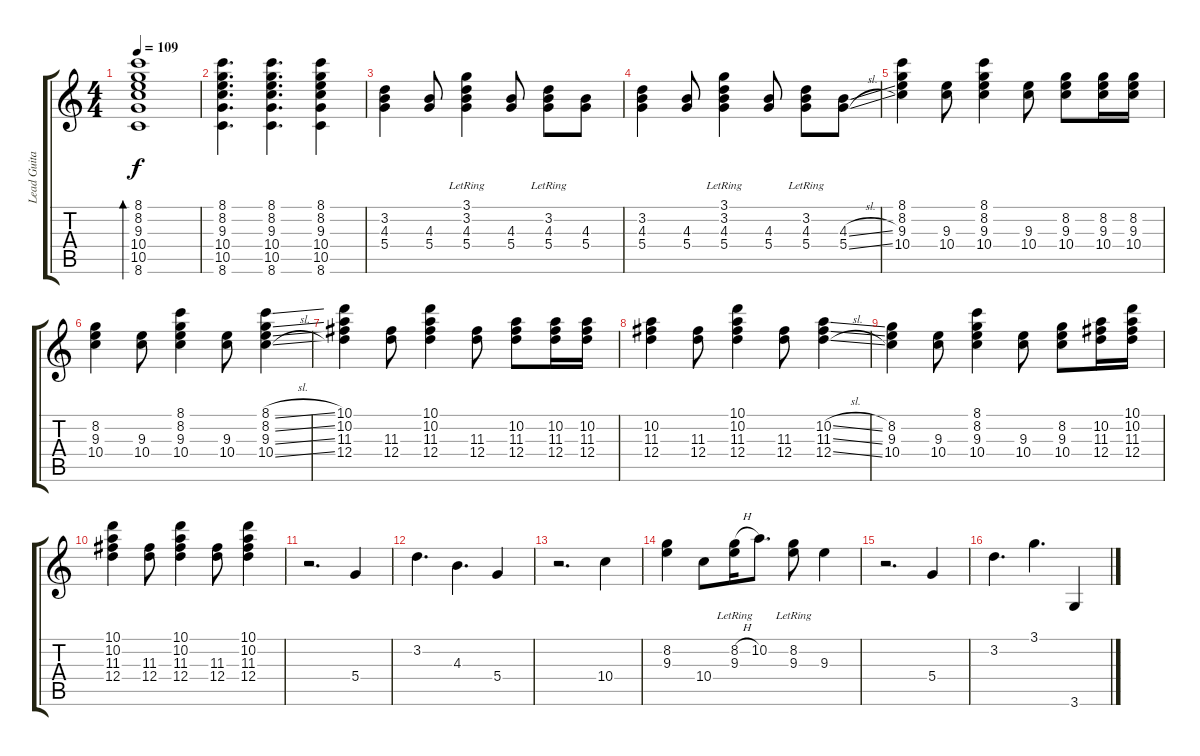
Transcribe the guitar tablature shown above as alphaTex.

\track ("Lead Guitar 2" "Lead Guita") {instrument electricguitarclean}
\staff {score tabs}
\tuning (E4 B3 G3 D3 A2 E2) {hide}
\ts (4 4)
\tempo 109
\clef g2
\ks c
(8.1 8.2 9.3 10.4 10.5 8.6).1{bd 120 dy f} |
(8.1 8.2 9.3 10.4 10.5 8.6).4{d} (8.1 8.2 9.3 10.4 10.5 8.6).4{d} (8.1 8.2 9.3 10.4 10.5 8.6).4 |
(3.2 4.3 5.4).4 (4.3 5.4).8 (3.1{lr} 3.2{lr} 4.3 5.4).4 (4.3 5.4).8 (3.2{lr} 4.3 5.4).8 (4.3 5.4).8 |
(3.2 4.3 5.4).4 (4.3 5.4).8 (3.1{lr} 3.2{lr} 4.3 5.4).4 (4.3 5.4).8 (3.2{lr} 4.3 5.4).8 (4.3{sl} 5.4{sl}).8 |
(8.1 8.2 9.3 10.4).4 (9.3 10.4).8 (8.1 8.2 9.3 10.4).4 (9.3 10.4).8 (8.2 9.3 10.4).8 (8.2 9.3 10.4).16 (8.2 9.3 10.4).16 |
(8.2 9.3 10.4).4 (9.3 10.4).8 (8.1 8.2 9.3 10.4).4 (9.3 10.4).8 (8.1{sl} 8.2{sl} 9.3{sl} 10.4{sl}).4 |
(10.1 10.2 11.3 12.4).4 (11.3 12.4).8 (10.1 10.2 11.3 12.4).4 (11.3 12.4).8 (10.2 11.3 12.4).8 (10.2 11.3 12.4).16 (10.2 11.3 12.4).16 |
(10.2 11.3 12.4).4 (11.3 12.4).8 (10.1 10.2 11.3 12.4).4 (11.3 12.4).8 (10.2{sl} 11.3{sl} 12.4{sl}).4 |
(8.2 9.3 10.4).4 (9.3 10.4).8 (8.1 8.2 9.3 10.4).4 (9.3 10.4).8 (8.2 9.3 10.4).8 (10.2 11.3 12.4).16 (10.1 10.2 11.3 12.4).16 |
(10.1 10.2 11.3 12.4).4 (11.3 12.4).8 (10.1 10.2 11.3 12.4).4 (11.3 12.4).8 (10.1 10.2 11.3 12.4).4 |
r.2{d} 5.4.4 |
3.2.4{d} 4.3.4{d} 5.4.4 |
r.2{d} 10.4.4 |
(8.2 9.3).4 10.4.8 (8.2{h lr} 9.3).16 10.2.8{d} (8.2{lr} 9.3).8 9.3.4 |
r.2{d} 5.4.4 |
3.2.4{d} 3.1.4{d} 3.6{sl}.4
